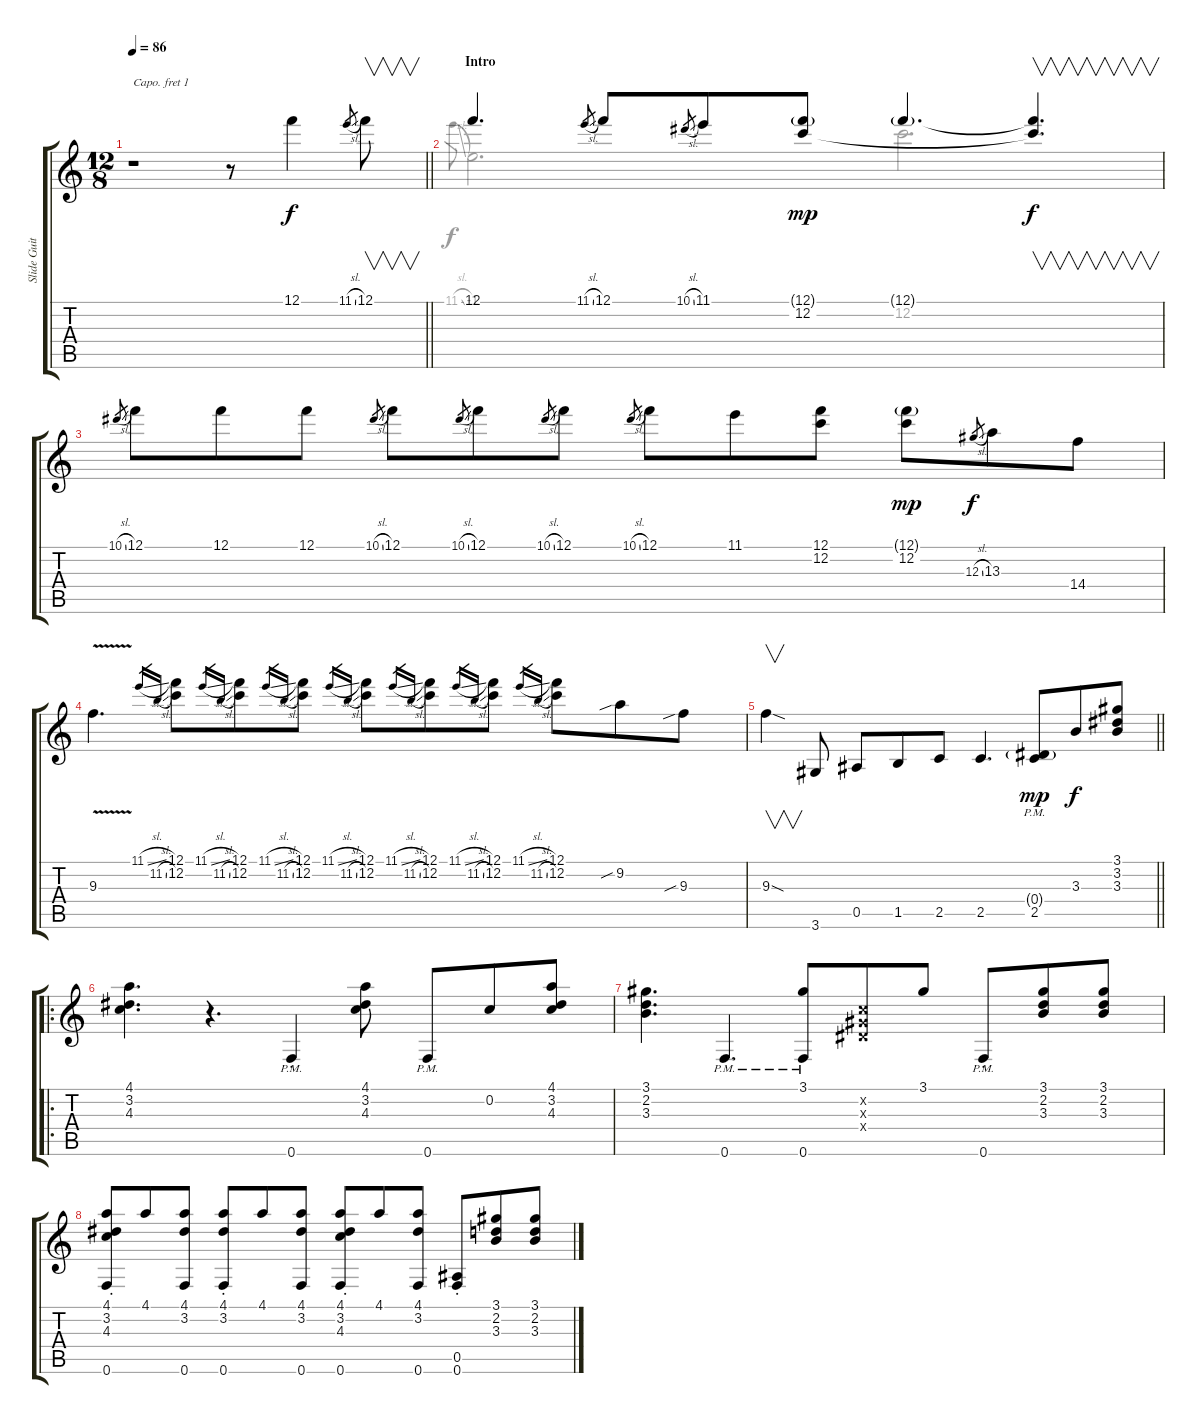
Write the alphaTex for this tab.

\track ("Slide Guitar -Std tuning" "Slide Guit") {instrument acousticguitarsteel}
\staff {score tabs}
\capo 1
\tuning (E4 B3 G3 D3 A2 E2) {hide}
\voice
\ts (12 8)
\tempo 86
\clef g2
\barLineRight lightlight
\ks c
r.1{dy f instrument acousticguitarsteel} r.8 12.1.4 11.1{sl}.8{gr} 12.1.8{v} |
\section ("" "Intro")
12.1.4{d} 11.1{sl}.8{gr} 12.1.8 10.1{sl}.8{gr} 11.1.8 (12.1{g} 12.2).8{dy mp} 12.1{g}.4{d} (12.1{t} 12.2{t}).4{v d dy f} |
10.1{sl}.8{gr} 12.1.8 12.1.8 12.1.8 10.1{sl}.8{gr} 12.1.8 10.1{sl}.8{gr} 12.1.8 10.1{sl}.8{gr} 12.1.8 10.1{sl}.8{gr} 12.1.8 11.1.8 (12.1 12.2).8 (12.1{g} 12.2).8{dy mp} 12.3{sl}.8{gr dy f} 13.3.8 14.4.8 |
9.3{v}.4{d} 11.1{sl}.16{gr} 11.2{sl}.16{gr} (12.1 12.2).8 11.1{sl}.16{gr} 11.2{sl}.16{gr} (12.1 12.2).8 11.1{sl}.16{gr} 11.2{sl}.16{gr} (12.1 12.2).8 11.1{sl}.16{gr} 11.2{sl}.16{gr} (12.1 12.2).8 11.1{sl}.16{gr} 11.2{sl}.16{gr} (12.1 12.2).8 11.1{sl}.16{gr} 11.2{sl}.16{gr} (12.1 12.2).8 11.1{sl}.16{gr} 11.2{sl}.16{gr} (12.1 12.2).8 9.2{sib}.8 9.3{sib}.8 |
\barLineRight lightlight
9.3{sod}.4{v} 3.6.8 0.5.8 1.5.8 2.5.8 2.5.4{d} (0.4{g pm} 2.5{pm}).8{dy mp} 3.3.8{dy f} (3.1 3.2 3.3).8 |
\ro
(4.1 3.2 4.3).4{d} r.4{d} 0.6{pm st}.4 (4.1 3.2 4.3).8 0.6{pm}.8 0.2.8 (4.1 3.2 4.3).8 |
(3.1 2.2 3.3).4{d} 0.6{pm}.4{d} (3.1{pm} 0.6{pm}).8 (0.2{x} 0.3{x} 0.4{x}).8 3.1.8 0.6{pm st}.8 (3.1 2.2 3.3).8 (3.1 2.2 3.3).8 |
(4.1{st} 3.2{st} 4.3{st} 0.6{st}).8 4.1.8 (4.1 3.2 0.6).8 (4.1{st} 3.2{st} 0.6{st}).8 4.1.8 (4.1 3.2 0.6).8 (4.1{st} 3.2{st} 4.3{st} 0.6{st}).8 4.1.8 (4.1 3.2 0.6).8 (0.5{st} 0.6{st}).8 (3.1 2.2 3.3).8 (3.1 2.2 3.3).8
\voice
\clef g2
\ottava regular
\simile none
\barLineRight lightlight
\ks c
|
11.1{sl}.8{gr} -1.1.2{d} 12.2.2{d} |
|
|
\barLineRight lightlight
|
|
|
